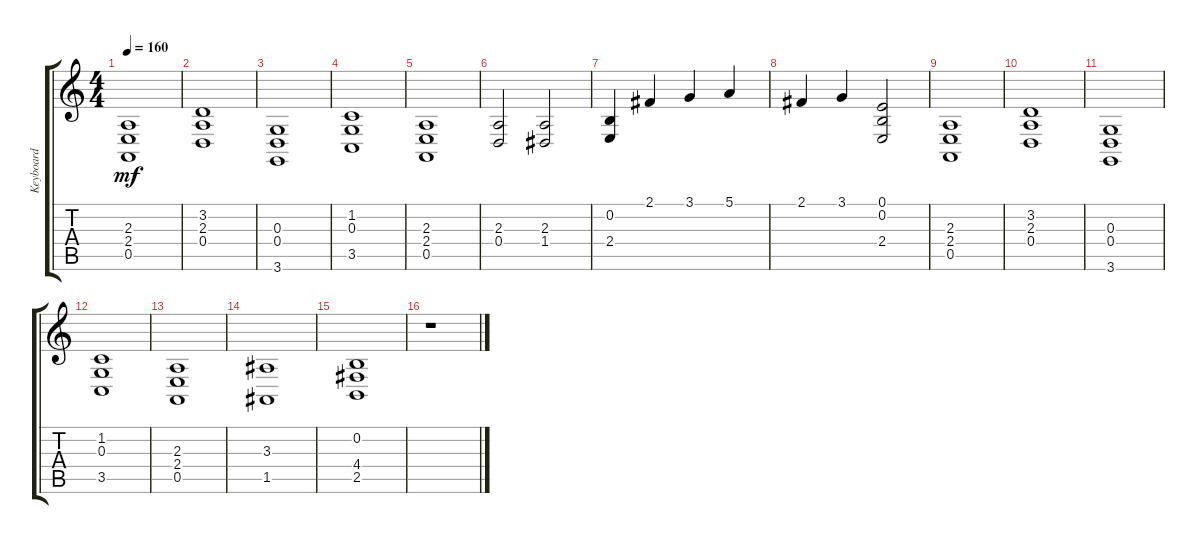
\track ("Keyboard" "Keyboard") {instrument choiraahs}
\staff {score tabs}
\tuning (E4 B3 G3 D3 A2 E2) {hide}
\ts (4 4)
\tempo 160
\clef g2
\ks c
(2.3 2.4 0.5).1{dy mf} |
(3.2 2.3 0.4).1 |
(0.3 0.4 3.6).1 |
(1.2 0.3 3.5).1 |
(2.3 2.4 0.5).1 |
(2.3 0.4).2 (2.3 1.4).2 |
(0.2 2.4).4 2.1.4 3.1.4 5.1.4 |
2.1.4 3.1.4 (0.1 0.2 2.4).2 |
(2.3 2.4 0.5).1 |
(3.2 2.3 0.4).1 |
(0.3 0.4 3.6).1 |
(1.2 0.3 3.5).1 |
(2.3 2.4 0.5).1 |
(3.3 1.5).1 |
(0.2 4.4 2.5).1 |
r.1
